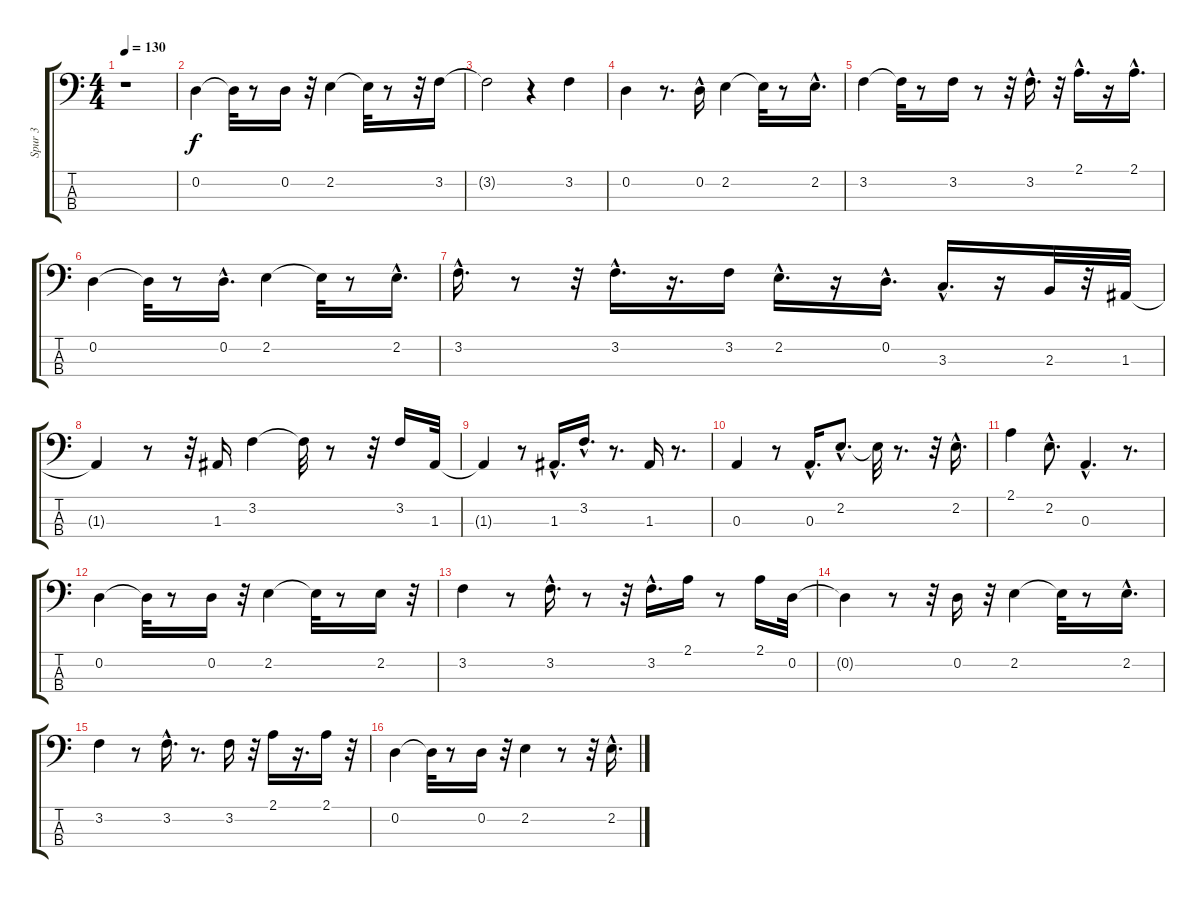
\track ("Spur 3" "Spur 3") {instrument fretlessbass}
\staff {score tabs}
\tuning (G2 D2 A1 E1) {hide}
\ts (4 4)
\tempo 130
\clef f4
\ks c
r.1{dy f} |
0.2.4 0.2{t}.32 r.8 0.2.16 r.32 2.2.4 2.2{t}.32 r.8 r.32 3.2.16 |
3.2{t}.2 r.4 3.2.4 |
0.2.4 r.8{d} 0.2{hac}.16 2.2.4 2.2{t}.32 r.8 2.2{hac}.16{d} |
3.2.4 3.2{t}.32 r.8 3.2.16 r.8 r.32 3.2{hac}.16{d} r.32 2.1{hac}.16{d} r.16 2.1{hac}.16{d} |
0.2.4 0.2{t}.32 r.8 0.2{hac}.16{d} 2.2.4 2.2{t}.32 r.8 2.2{hac}.16{d} |
3.2{hac}.16{d} r.8 r.32 3.2{hac}.16{d} r.16{d} 3.2.16 2.2{hac}.16{d} r.16 0.2{hac}.16{d} 3.3{hac}.16{d} r.16 2.3.32 r.32 1.3.32 |
1.3{t}.4 r.8 r.32 1.3.16 3.2.4 3.2{t}.32 r.8 r.32 3.2.16 1.3.32 |
1.3{t}.4 r.8 1.3{hac}.16{d} 3.2{hac}.16{d} r.8{d} 1.3.16 r.8{d} |
0.3.4 r.8 0.3{hac}.16{d} 2.2{hac}.8{d} 2.2{t}.32 r.8{d} r.32 2.2{hac}.16{d} |
2.1.4 2.2{hac}.8{d} 0.3{hac}.4{d} r.8{d} |
0.2.4 0.2{t}.32 r.8 0.2.16 r.32 2.2.4 2.2{t}.32 r.8 2.2.16 r.32 |
3.2.4 r.8 3.2{hac}.16{d} r.8 r.32 3.2{hac}.16{d} 2.1.16 r.8 2.1.16 0.2.32 |
0.2{t}.4 r.8 r.32 0.2.16 r.32 2.2.4 2.2{t}.32 r.8 2.2{hac}.16{d} |
3.2.4 r.8 3.2{hac}.16{d} r.8{d} 3.2.16 r.32 2.1.16 r.16{d} 2.1.16 r.32 |
0.2.4 0.2{t}.32 r.8 0.2.16 r.32 2.2.4 r.8 r.32 2.2{hac}.16{d}
